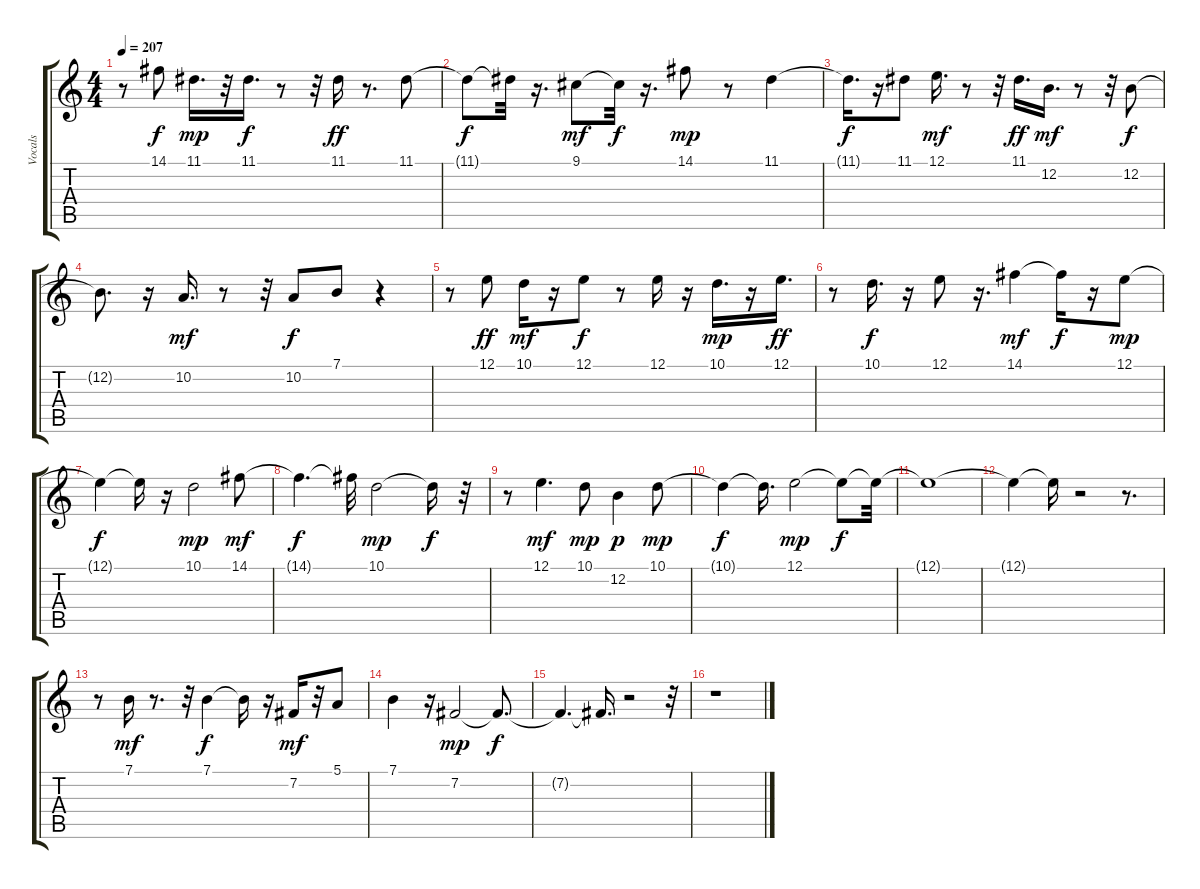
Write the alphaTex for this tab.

\track ("Vocals" "Vocals") {instrument pad3polysynth}
\staff {score tabs}
\tuning (E4 B3 G3 D3 A2 E2) {hide}
\ts (4 4)
\tempo 207
\clef g2
\ks c
r.8{dy f} 14.1.8 11.1.16{d dy mp} r.32 11.1.16{d dy f} r.8 r.32 11.1.16{dy ff} r.8{d} 11.1.8 |
11.1{t}.8{dy f} 11.1{t}.32 r.16{d} 9.1.8{dy mf} 9.1{t}.32{dy f} r.16{d} 14.1.8{dy mp} r.8 11.1.4 |
11.1{t}.16{d dy f} r.16 11.1.8 12.1.16{d dy mf} r.8 r.32 11.1.16{d dy ff} 12.2.16{d dy mf} r.8 r.32 12.2.8{dy f} |
12.2{t}.8{d} r.16 10.2.16{d dy mf} r.8 r.32 10.2.8{dy f} 7.1.8 r.4 |
r.8 12.1.8{dy ff} 10.1.16{dy mf} r.16 12.1.8{dy f} r.8 12.1.16 r.16 10.1.16{d dy mp} r.16 12.1.16{d dy ff} |
r.8 10.1.16{d dy f} r.16 12.1.8 r.16{d} 14.1.4{dy mf} 14.1{t}.16{dy f} r.16 12.1.8{dy mp} |
12.1{t}.4{dy f} 12.1{t}.16 r.16 10.1.2{dy mp} 14.1.8{dy mf} |
14.1{t}.4{d dy f} 14.1{t}.32 10.1.2{dy mp} 10.1{t}.16{dy f} r.32 |
r.8 12.1.4{d dy mf} 10.1.8{dy mp} 12.2.4{dy p} 10.1.8{dy mp} |
10.1{t}.4{dy f} 10.1{t}.16{d} 12.1.2{dy mp} 12.1{t}.8{dy f} 12.1{t}.32 |
12.1{t}.1 |
12.1{t}.4 12.1{t}.16 r.2 r.8{d} |
r.8 7.1.16{dy mf} r.8{d} r.32 7.1.4{dy f} 7.1{t}.16 r.16 7.2.16{dy mf} r.32 5.1.8 |
7.1.4 r.16 7.2.2{dy mp} 7.2{t}.8{d dy f} |
7.2{t}.4{d} 7.2{t}.16{d} r.2 r.32 |
r.1
